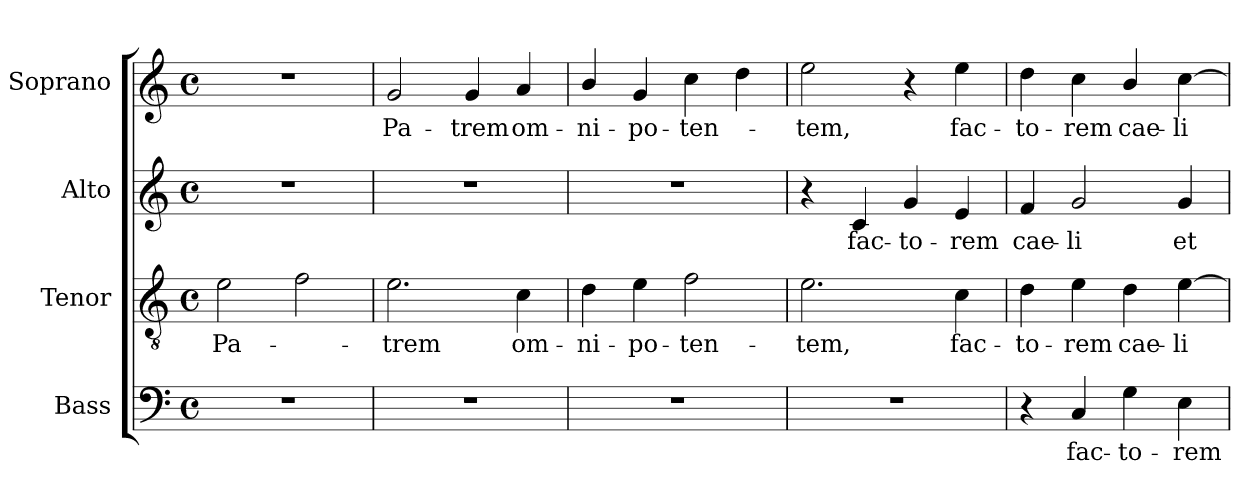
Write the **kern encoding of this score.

**kern	**text	**kern	**text	**kern	**text	**kern	**text
*part4	*part4	*part3	*part3	*part2	*part2	*part1	*part1
*staff4	*staff4	*staff3	*staff3	*staff2	*staff2	*staff1	*staff1
*I"Bass	*	*I"Tenor	*	*I"Alto	*	*I"Soprano	*
*I'B.	*	*I'T.	*	*I'A.	*	*I'S.	*
!!LO:PB:g=z
*clefF4	*	*clefGv2	*	*clefG2	*	*clefG2	*
*	*	*ITrd7c12	*	*	*	*	*
*k[]	*	*k[]	*	*k[]	*	*k[]	*
*C:	*	*C:	*	*C:	*	*C:	*
*M4/4	*	*M4/4	*	*M4/4	*	*M4/4	*
*met(c)	*	*met(c)	*	*met(c)	*	*met(c)	*
=1	=1	=1	=1	=1	=1	=1	=1
!	!	!	!LO:LY:b:color=#000000	!	!	!	!
1r	.	2Ei\	Pa-	1r	.	1r	.
.	.	2Fi\	.	.	.	.	.
=2	=2	=2	=2	=2	=2	=2	=2
!	!	!	!LO:LY:b:color=#000000	!	!	!	!
!	!	!	!	!	!	!	!LO:LY:b:color=#000000
1r	.	2.Ei\	-trem	1r	.	2gi/	Pa-
!	!	!	!	!	!	!	!LO:LY:b:color=#000000
.	.	.	.	.	.	4gi/	-trem
!	!	!	!LO:LY:b:color=#000000	!	!	!	!
!	!	!	!	!	!	!	!LO:LY:b:color=#000000
.	.	4Ci\	om-	.	.	4ai/	om-
=3	=3	=3	=3	=3	=3	=3	=3
!	!	!	!LO:LY:b:color=#000000	!	!	!	!
!	!	!	!	!	!	!	!LO:LY:b:color=#000000
1r	.	4Di\	-ni-	1r	.	4bi/	-ni-
!	!	!	!LO:LY:b:color=#000000	!	!	!	!
!	!	!	!	!	!	!	!LO:LY:b:color=#000000
.	.	4Ei\	-po-	.	.	4gi/	-po-
!	!	!	!LO:LY:b:color=#000000	!	!	!	!
!	!	!	!	!	!	!	!LO:LY:b:color=#000000
.	.	2Fi\	-ten-	.	.	4cci\	-ten-
.	.	.	.	.	.	4ddi\	.
=4	=4	=4	=4	=4	=4	=4	=4
!	!	!	!LO:LY:b:color=#000000	!	!	!	!
!	!	!	!	!	!	!	!LO:LY:b:color=#000000
1r	.	2.Ei\	-tem,	4r	.	2eei\	-tem,
!	!	!	!	!	!LO:LY:b:color=#000000	!	!
.	.	.	.	4ci/	fac-	.	.
!	!	!	!	!	!LO:LY:b:color=#000000	!	!
.	.	.	.	4gi/	-to-	4r	.
!	!	!	!LO:LY:b:color=#000000	!	!	!	!
!	!	!	!	!	!LO:LY:b:color=#000000	!	!
!	!	!	!	!	!	!	!LO:LY:b:color=#000000
.	.	4Ci\	fac-	4ei/	-rem	4eei\	fac-
=5	=5	=5	=5	=5	=5	=5	=5
!	!	!	!LO:LY:b:color=#000000	!	!	!	!
!	!	!	!	!	!LO:LY:b:color=#000000	!	!
!	!	!	!	!	!	!	!LO:LY:b:color=#000000
4r	.	4Di\	-to-	4fi/	cae-	4ddi\	-to-
!	!LO:LY:b:color=#000000	!	!	!	!	!	!
!	!	!	!LO:LY:b:color=#000000	!	!	!	!
!	!	!	!	!	!LO:LY:b:color=#000000	!	!
!	!	!	!	!	!	!	!LO:LY:b:color=#000000
4Ci/	fac-	4Ei\	-rem	2gi/	-li	4cci\	-rem
!	!LO:LY:b:color=#000000	!	!	!	!	!	!
!	!	!	!LO:LY:b:color=#000000	!	!	!	!
!	!	!	!	!	!	!	!LO:LY:b:color=#000000
4Gi\	-to-	4Di\	cae-	.	.	4bi/	cae-
!	!LO:LY:b:color=#000000	!	!	!	!	!	!
!	!	!	!LO:LY:b:color=#000000	!	!	!	!
!	!	!	!	!	!LO:LY:b:color=#000000	!	!
!	!	!	!	!	!	!	!LO:LY:b:color=#000000
4Ei\	-rem	[4Ei\	-li	4gi/	et	[4cci\	-li
=	=	=	=	=	=	=	=
*-	*-	*-	*-	*-	*-	*-	*-
